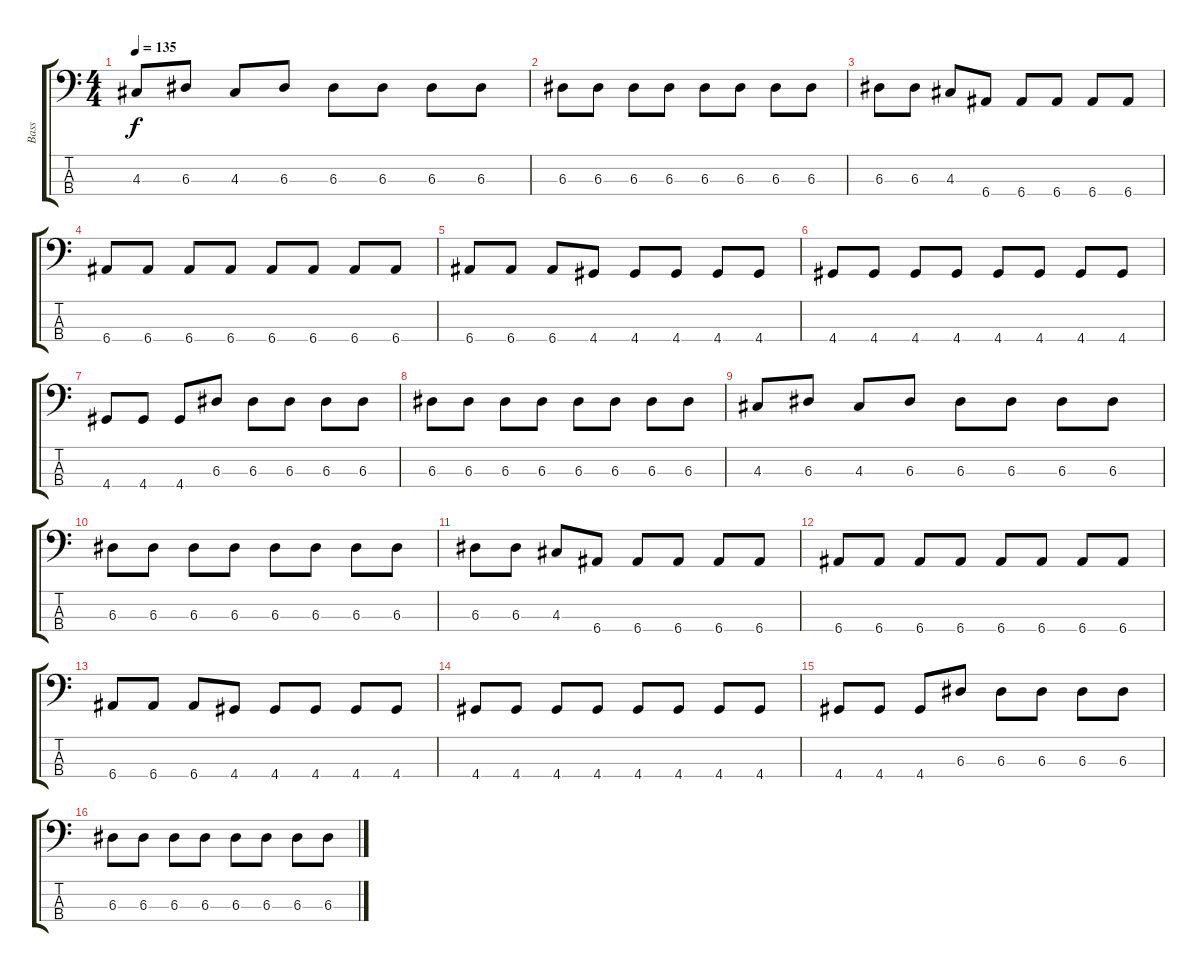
\track ("Bass" "Bass") {instrument electricbassfinger}
\staff {score tabs}
\tuning (G2 D2 A1 E1) {hide}
\ts (4 4)
\tempo 135
\clef f4
\ks c
4.3.8{dy f} 6.3.8 4.3.8 6.3.8 6.3.8 6.3.8 6.3.8 6.3.8 |
6.3.8 6.3.8 6.3.8 6.3.8 6.3.8 6.3.8 6.3.8 6.3.8 |
6.3.8 6.3.8 4.3.8 6.4.8 6.4.8 6.4.8 6.4.8 6.4.8 |
6.4.8 6.4.8 6.4.8 6.4.8 6.4.8 6.4.8 6.4.8 6.4.8 |
6.4.8 6.4.8 6.4.8 4.4.8 4.4.8 4.4.8 4.4.8 4.4.8 |
4.4.8 4.4.8 4.4.8 4.4.8 4.4.8 4.4.8 4.4.8 4.4.8 |
4.4.8 4.4.8 4.4.8 6.3.8 6.3.8 6.3.8 6.3.8 6.3.8 |
6.3.8 6.3.8 6.3.8 6.3.8 6.3.8 6.3.8 6.3.8 6.3.8 |
4.3.8 6.3.8 4.3.8 6.3.8 6.3.8 6.3.8 6.3.8 6.3.8 |
6.3.8 6.3.8 6.3.8 6.3.8 6.3.8 6.3.8 6.3.8 6.3.8 |
6.3.8 6.3.8 4.3.8 6.4.8 6.4.8 6.4.8 6.4.8 6.4.8 |
6.4.8 6.4.8 6.4.8 6.4.8 6.4.8 6.4.8 6.4.8 6.4.8 |
6.4.8 6.4.8 6.4.8 4.4.8 4.4.8 4.4.8 4.4.8 4.4.8 |
4.4.8 4.4.8 4.4.8 4.4.8 4.4.8 4.4.8 4.4.8 4.4.8 |
4.4.8 4.4.8 4.4.8 6.3.8 6.3.8 6.3.8 6.3.8 6.3.8 |
6.3.8 6.3.8 6.3.8 6.3.8 6.3.8 6.3.8 6.3.8 6.3.8
